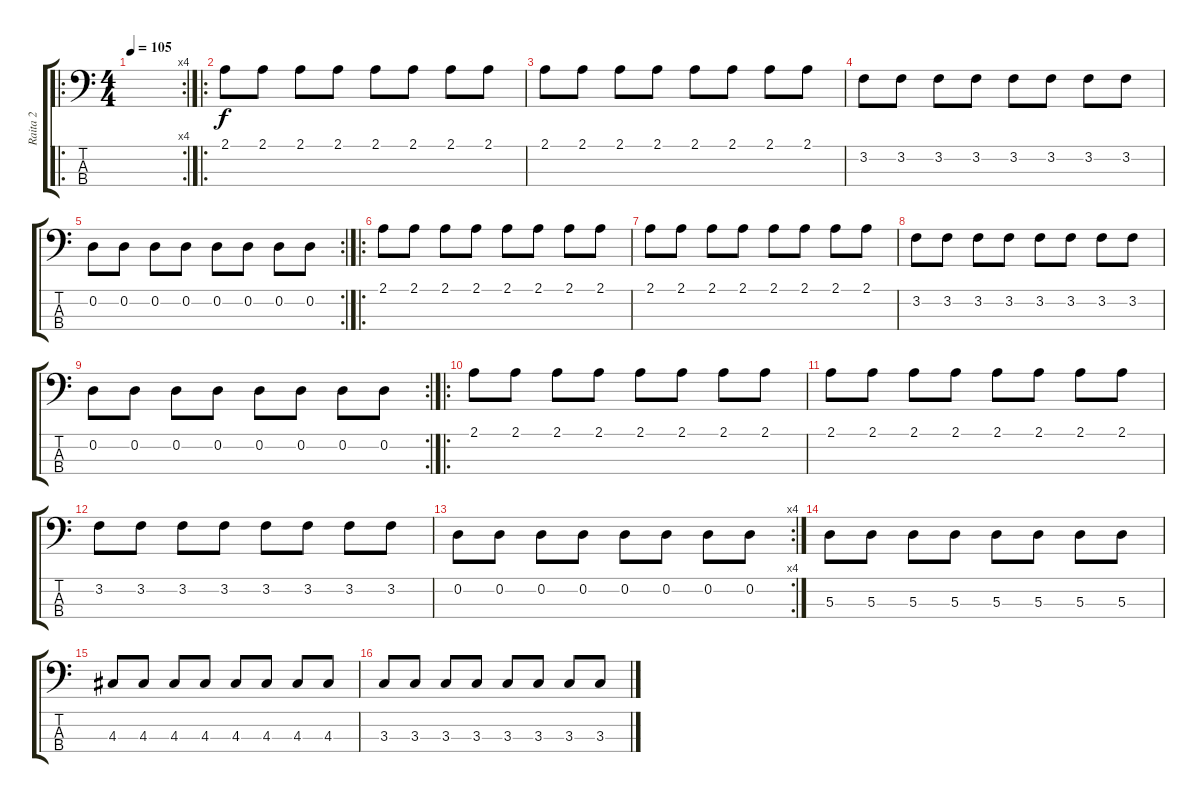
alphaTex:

\track ("Raita 2" "Raita 2") {instrument electricbassfinger}
\staff {score tabs}
\tuning (G2 D2 A1 E1) {hide}
\ro
\rc 4
\ts (4 4)
\tempo 105
\clef f4
\ks c
|
\ro
2.1.8 2.1.8 2.1.8 2.1.8 2.1.8 2.1.8 2.1.8 2.1.8 |
2.1.8 2.1.8 2.1.8 2.1.8 2.1.8 2.1.8 2.1.8 2.1.8 |
3.2.8 3.2.8 3.2.8 3.2.8 3.2.8 3.2.8 3.2.8 3.2.8 |
\rc 2
0.2.8 0.2.8 0.2.8 0.2.8 0.2.8 0.2.8 0.2.8 0.2.8 |
\ro
2.1.8 2.1.8 2.1.8 2.1.8 2.1.8 2.1.8 2.1.8 2.1.8 |
2.1.8 2.1.8 2.1.8 2.1.8 2.1.8 2.1.8 2.1.8 2.1.8 |
3.2.8 3.2.8 3.2.8 3.2.8 3.2.8 3.2.8 3.2.8 3.2.8 |
\rc 2
0.2.8 0.2.8 0.2.8 0.2.8 0.2.8 0.2.8 0.2.8 0.2.8 |
\ro
2.1.8 2.1.8 2.1.8 2.1.8 2.1.8 2.1.8 2.1.8 2.1.8 |
2.1.8 2.1.8 2.1.8 2.1.8 2.1.8 2.1.8 2.1.8 2.1.8 |
3.2.8 3.2.8 3.2.8 3.2.8 3.2.8 3.2.8 3.2.8 3.2.8 |
\rc 4
0.2.8 0.2.8 0.2.8 0.2.8 0.2.8 0.2.8 0.2.8 0.2.8 |
5.3.8 5.3.8 5.3.8 5.3.8 5.3.8 5.3.8 5.3.8 5.3.8 |
4.3.8 4.3.8 4.3.8 4.3.8 4.3.8 4.3.8 4.3.8 4.3.8 |
3.3.8 3.3.8 3.3.8 3.3.8 3.3.8 3.3.8 3.3.8 3.3.8
